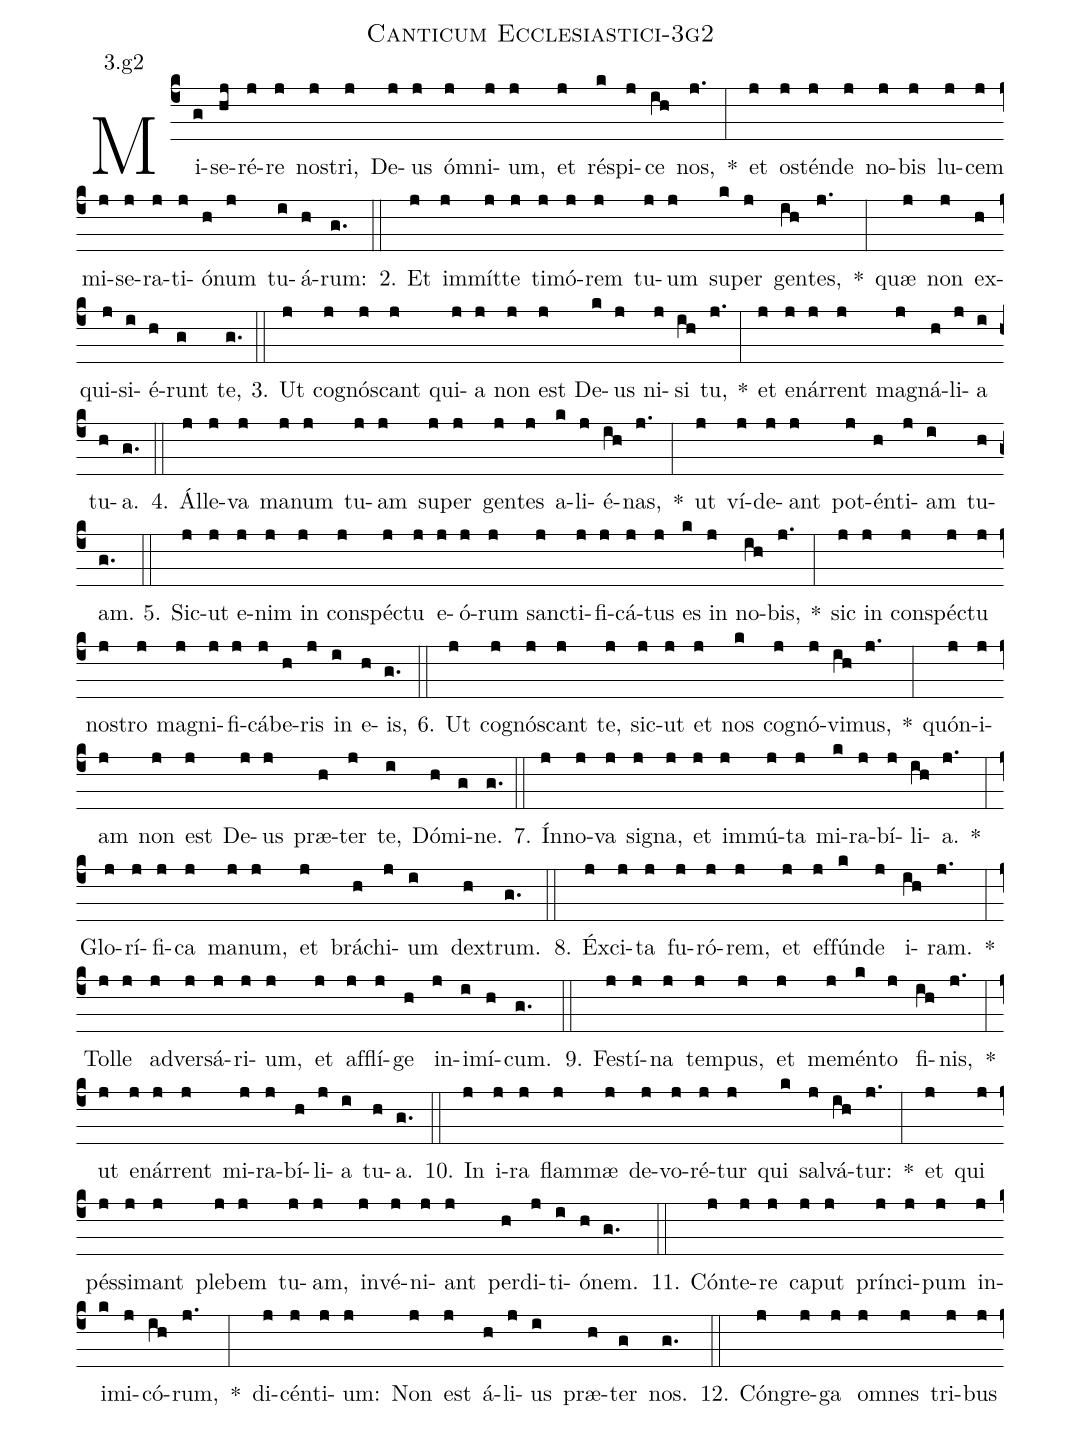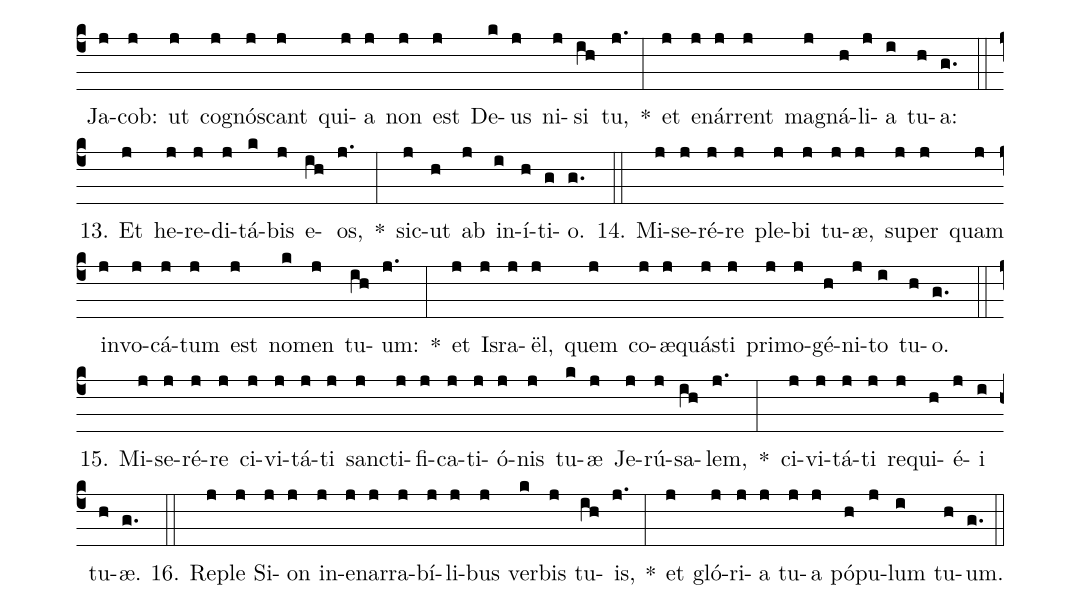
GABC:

name: Canticum Ecclesiastici-3g2;
annotation: 3.g2;
%%
(c4)Mi(g)se(hj)ré(j)re(j) nos(j)tri,(j) De(j)us(j) óm(j)ni(j)um,(j) et(j) ré(k)spi(j)ce(ih) nos,(j.) *(:) et(j) os(j)tén(j)de(j) no(j)bis(j) lu(j)cem(j) mi(j)se(j)ra(j)ti(j)ó(h)num(j) tu(i)á(h)rum:(g.) (::)
2. Et(j) im(j)mít(j)te(j) ti(j)mó(j)rem(j) tu(j)um(j) su(k)per(j) gen(ih)tes,(j.) *(:) quæ(j) non(j) ex(h)qui(j)si(i)é(h)runt(g) te,(g.) (::)
3. Ut(j) co(j)gnós(j)cant(j) qui(j)a(j) non(j) est(j) De(k)us(j) ni(j)si(ih) tu,(j.) *(:) et(j) e(j)nár(j)rent(j) ma(j)gná(h)li(j)a(i) tu(h)a.(g.) (::)
4. Ál(j)le(j)va(j) ma(j)num(j) tu(j)am(j) su(j)per(j) gen(j)tes(j) a(k)li(j)é(ih)nas,(j.) *(:) ut(j) ví(j)de(j)ant(j) pot(j)én(h)ti(j)am(i) tu(h)am.(g.) (::)
5. Sic(j)ut(j) e(j)nim(j) in(j) con(j)spéc(j)tu(j) e(j)ó(j)rum(j) sanc(j)ti(j)fi(j)cá(j)tus(j) es(k) in(j) no(ih)bis,(j.) *(:) sic(j) in(j) con(j)spéc(j)tu(j) nos(j)tro(j) ma(j)gni(j)fi(j)cá(j)be(h)ris(j) in(i) e(h)is,(g.) (::)
6. Ut(j) co(j)gnós(j)cant(j) te,(j) sic(j)ut(j) et(j) nos(k) co(j)gnó(j)vi(ih)mus,(j.) *(:) quón(j)i(j)am(j) non(j) est(j) De(j)us(j) præ(h)ter(j) te,(i) Dó(h)mi(g)ne.(g.) (::)
7. Ín(j)no(j)va(j) si(j)gna,(j) et(j) im(j)mú(j)ta(j) mi(k)ra(j)bí(j)li(ih)a.(j.) *(:) Glo(j)rí(j)fi(j)ca(j) ma(j)num,(j) et(j) brá(h)chi(j)um(i) dex(h)trum.(g.) (::)
8. Éx(j)ci(j)ta(j) fu(j)ró(j)rem,(j) et(j) ef(j)fún(k)de(j) i(ih)ram.(j.) *(:) Tol(j)le(j) ad(j)ver(j)sá(j)ri(j)um,(j) et(j) af(j)flí(j)ge(h) in(j)i(i)mí(h)cum.(g.) (::)
9. Fes(j)tí(j)na(j) tem(j)pus,(j) et(j) me(j)mén(k)to(j) fi(ih)nis,(j.) *(:) ut(j) e(j)nár(j)rent(j) mi(j)ra(j)bí(h)li(j)a(i) tu(h)a.(g.) (::)
10. In(j) i(j)ra(j) flam(j)mæ(j) de(j)vo(j)ré(j)tur(j) qui(k) sal(j)vá(ih)tur:(j.) *(:) et(j) qui(j) pés(j)si(j)mant(j) ple(j)bem(j) tu(j)am,(j) in(j)vé(j)ni(j)ant(j) per(h)di(j)ti(i)ó(h)nem.(g.) (::)
11. Cón(j)te(j)re(j) ca(j)put(j) prín(j)ci(j)pum(j) in(j)i(k)mi(j)có(ih)rum,(j.) *(:) di(j)cén(j)ti(j)um:(j) Non(j) est(j) á(h)li(j)us(i) præ(h)ter(g) nos.(g.) (::)
12. Cón(j)gre(j)ga(j) om(j)nes(j) tri(j)bus(j) Ja(j)cob:(j) ut(j) co(j)gnós(j)cant(j) qui(j)a(j) non(j) est(j) De(k)us(j) ni(j)si(ih) tu,(j.) *(:) et(j) e(j)nár(j)rent(j) ma(j)gná(h)li(j)a(i) tu(h)a:(g.) (::)
13. Et(j) he(j)re(j)di(j)tá(k)bis(j) e(ih)os,(j.) *(:) sic(j)ut(h) ab(j) in(i)í(h)ti(g)o.(g.) (::)
14. Mi(j)se(j)ré(j)re(j) ple(j)bi(j) tu(j)æ,(j) su(j)per(j) quam(j) in(j)vo(j)cá(j)tum(j) est(j) no(k)men(j) tu(ih)um:(j.) *(:) et(j) Is(j)ra(j)ël,(j) quem(j) co(j)æ(j)quás(j)ti(j) pri(j)mo(j)gé(h)ni(j)to(i) tu(h)o.(g.) (::)
15. Mi(j)se(j)ré(j)re(j) ci(j)vi(j)tá(j)ti(j) sanc(j)ti(j)fi(j)ca(j)ti(j)ó(j)nis(j) tu(k)æ(j) Je(j)rú(j)sa(ih)lem,(j.) *(:) ci(j)vi(j)tá(j)ti(j) re(j)qui(h)é(j)i(i) tu(h)æ.(g.) (::)
16. Re(j)ple(j) Si(j)on(j) in(j)e(j)nar(j)ra(j)bí(j)li(j)bus(j) ver(k)bis(j) tu(ih)is,(j.) *(:) et(j) gló(j)ri(j)a(j) tu(j)a(j) pó(h)pu(j)lum(i) tu(h)um.(g.) (::)
